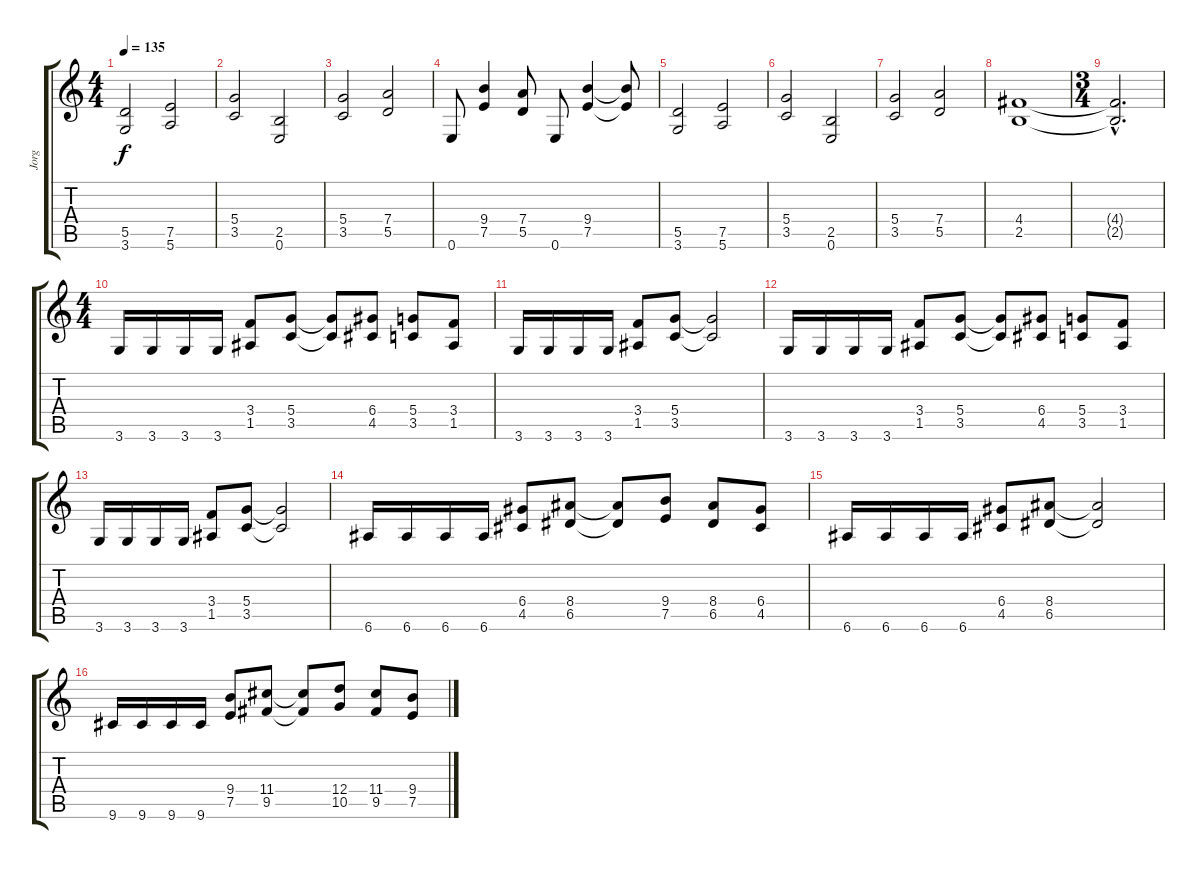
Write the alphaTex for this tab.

\track ("Jorg" "Jorg") {instrument distortionguitar}
\staff {score tabs}
\tuning (E4 B3 G3 D3 A2 E2) {hide}
\ts (4 4)
\tempo 135
\clef g2
\ks c
(5.5 3.6).2{dy f} (7.5 5.6).2 |
(5.4 3.5).2 (2.5 0.6).2 |
(5.4 3.5).2 (7.4 5.5).2 |
0.6.8 (9.4 7.5).4 (7.4 5.5).8 0.6.8 (9.4 7.5).4 (9.4{t} 7.5{t}).8 |
(5.5 3.6).2 (7.5 5.6).2 |
(5.4 3.5).2 (2.5 0.6).2 |
(5.4 3.5).2 (7.4 5.5).2 |
(4.4 2.5).1 |
\ts (3 4)
(4.4{hac t} 2.5{hac t}).2{d} |
\ts (4 4)
3.6.16 3.6.16 3.6.16 3.6.16 (3.4 1.5).8 (5.4 3.5).8 (5.4{t} 3.5{t}).8 (6.4 4.5).8 (5.4 3.5).8 (3.4 1.5).8 |
3.6.16 3.6.16 3.6.16 3.6.16 (3.4 1.5).8 (5.4 3.5).8 (5.4{t} 3.5{t}).2 |
3.6.16 3.6.16 3.6.16 3.6.16 (3.4 1.5).8 (5.4 3.5).8 (5.4{t} 3.5{t}).8 (6.4 4.5).8 (5.4 3.5).8 (3.4 1.5).8 |
3.6.16 3.6.16 3.6.16 3.6.16 (3.4 1.5).8 (5.4 3.5).8 (5.4{t} 3.5{t}).2 |
6.6.16 6.6.16 6.6.16 6.6.16 (6.4 4.5).8 (8.4 6.5).8 (8.4{t} 6.5{t}).8 (9.4 7.5).8 (8.4 6.5).8 (6.4 4.5).8 |
6.6.16 6.6.16 6.6.16 6.6.16 (6.4 4.5).8 (8.4 6.5).8 (8.4{t} 6.5{t}).2 |
9.6.16 9.6.16 9.6.16 9.6.16 (9.4 7.5).8 (11.4 9.5).8 (11.4{t} 9.5{t}).8 (12.4 10.5).8 (11.4 9.5).8 (9.4 7.5).8
